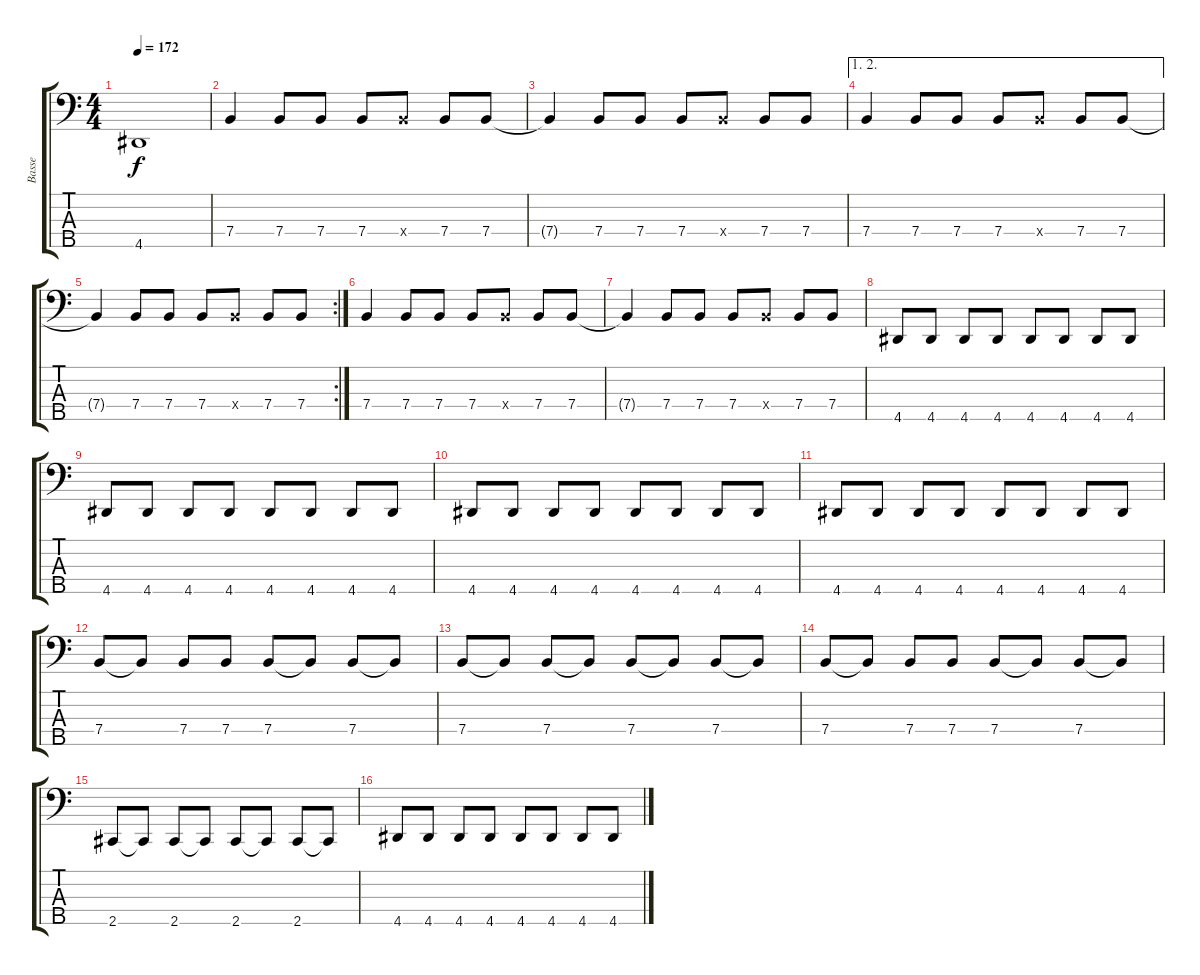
\track ("Basse" "Basse") {instrument electricbassfinger}
\staff {score tabs}
\tuning (G2 D2 A1 E1 B0) {hide}
\ts (4 4)
\tempo 172
\clef f4
\ks c
4.5{t}.1{dy f} |
7.4.4 7.4.8 7.4.8 7.4.8 7.4{x}.8 7.4.8 7.4.8 |
7.4{t}.4 7.4.8 7.4.8 7.4.8 7.4{x}.8 7.4.8 7.4.8 |
\ae (1 2)
7.4.4 7.4.8 7.4.8 7.4.8 7.4{x}.8 7.4.8 7.4.8 |
\rc 2
7.4{t}.4 7.4.8 7.4.8 7.4.8 7.4{x}.8 7.4.8 7.4.8 |
7.4.4 7.4.8 7.4.8 7.4.8 7.4{x}.8 7.4.8 7.4.8 |
7.4{t}.4 7.4.8 7.4.8 7.4.8 7.4{x}.8 7.4.8 7.4.8 |
4.5.8 4.5.8 4.5.8 4.5.8 4.5.8 4.5.8 4.5.8 4.5.8 |
4.5.8 4.5.8 4.5.8 4.5.8 4.5.8 4.5.8 4.5.8 4.5.8 |
4.5.8 4.5.8 4.5.8 4.5.8 4.5.8 4.5.8 4.5.8 4.5.8 |
4.5.8 4.5.8 4.5.8 4.5.8 4.5.8 4.5.8 4.5.8 4.5.8 |
7.4.8 7.4{t}.8 7.4.8 7.4.8 7.4.8 7.4{t}.8 7.4.8 7.4{t}.8 |
7.4.8 7.4{t}.8 7.4.8 7.4{t}.8 7.4.8 7.4{t}.8 7.4.8 7.4{t}.8 |
7.4.8 7.4{t}.8 7.4.8 7.4.8 7.4.8 7.4{t}.8 7.4.8 7.4{t}.8 |
2.5.8 2.5{t}.8 2.5.8 2.5{t}.8 2.5.8 2.5{t}.8 2.5.8 2.5{t}.8 |
4.5.8 4.5.8 4.5.8 4.5.8 4.5.8 4.5.8 4.5.8 4.5.8
